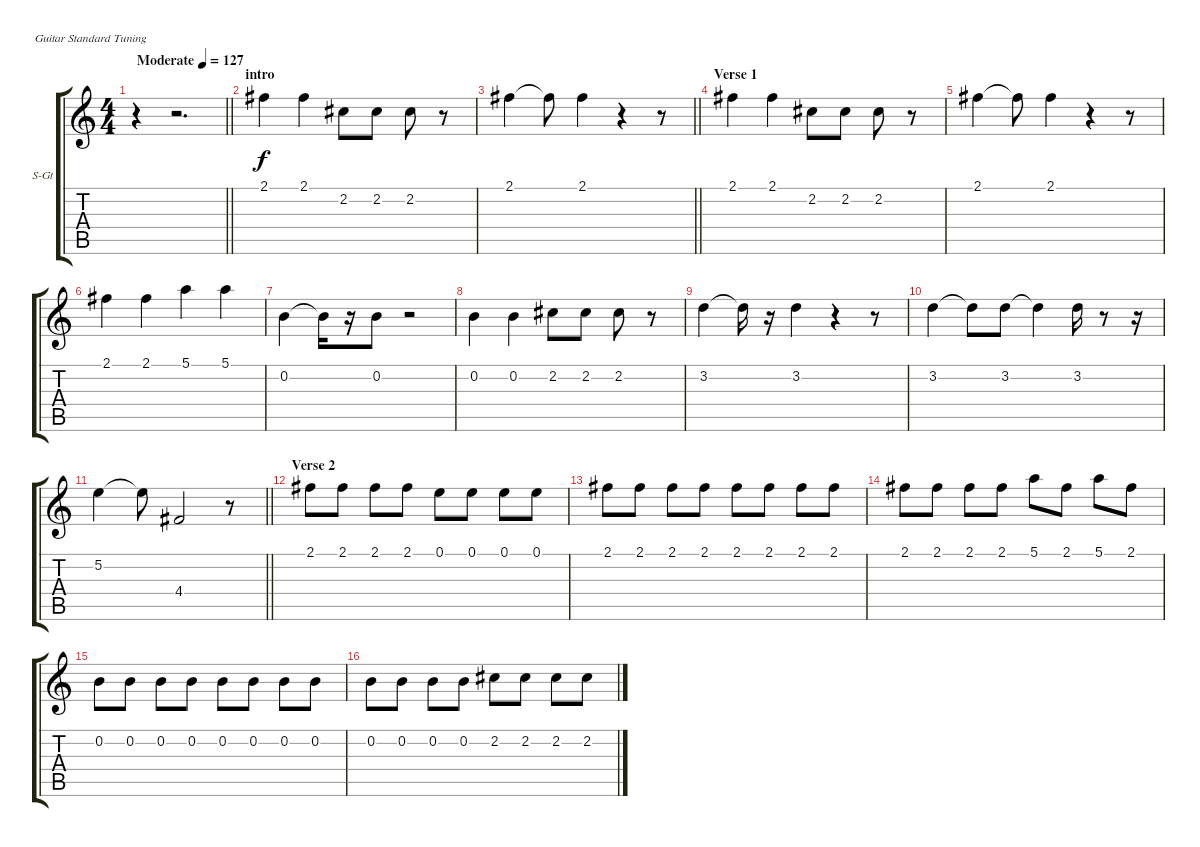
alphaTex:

\bracketExtendMode groupsimilarinstruments
\firstSystemTrackNameOrientation horizontal
\otherSystemsTrackNameOrientation horizontal
\track ("Track 1" "S-Gt") {instrument acousticguitarsteel}
\staff {score tabs}
\tuning (E4 B3 G3 D3 A2 E2)
\ts (4 4)
\beaming (8 2 2 2 2)
\tempo (127 "Moderate")
\clef g2
\barLineRight lightlight
\ks c
r.4{dy f instrument acousticguitarsteel} r.2{d} |
\section ("" "intro")
2.1.4 2.1.4 2.2.8 2.2.8 2.2.8 r.8 |
\barLineRight lightlight
2.1.4 2.1{t}.8 2.1.4 r.4 r.8 |
\section ("" "Verse 1")
2.1.4 2.1.4 2.2.8 2.2.8 2.2.8 r.8 |
2.1.4 2.1{t}.8 2.1.4 r.4 r.8 |
2.1.4 2.1.4 5.1.4 5.1.4 |
0.2.4 0.2{t}.16 r.16 0.2.8 r.2 |
0.2.4 0.2.4 2.2.8 2.2.8 2.2.8 r.8 |
3.2.4 3.2{t}.16 r.16 3.2.4 r.4 r.8 |
3.2.4 3.2{t}.8 3.2.8 3.2{t}.4 3.2.16 r.8 r.16 |
\barLineRight lightlight
5.2.4 5.2{t}.8 4.4.2 r.8 |
\section ("" "Verse 2")
2.1.8 2.1.8 2.1.8 2.1.8 0.1.8 0.1.8 0.1.8 0.1.8 |
2.1.8 2.1.8 2.1.8 2.1.8 2.1.8 2.1.8 2.1.8 2.1.8 |
2.1.8 2.1.8 2.1.8 2.1.8 5.1.8 2.1.8 5.1.8 2.1.8 |
0.2.8 0.2.8 0.2.8 0.2.8 0.2.8 0.2.8 0.2.8 0.2.8 |
0.2.8 0.2.8 0.2.8 0.2.8 2.2.8 2.2.8 2.2.8 2.2.8
